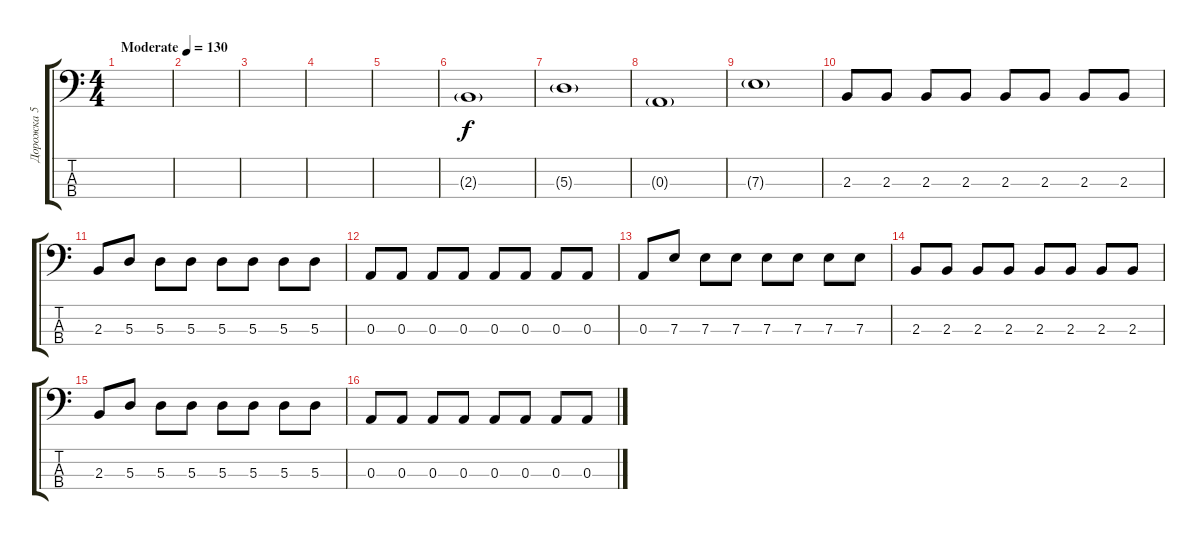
\track ("Дорожка 5" "Дорожка 5") {instrument electricbassfinger}
\staff {score tabs}
\tuning (G2 D2 A1 E1) {hide}
\ts (4 4)
\tempo (130 "Moderate")
\clef f4
\ks c
|
|
|
|
|
2.3{g}.1 |
5.3{g}.1 |
0.3{g}.1 |
7.3{g}.1 |
2.3.8{dy f} 2.3.8 2.3.8 2.3.8 2.3.8 2.3.8 2.3.8 2.3.8 |
2.3.8 5.3.8 5.3.8 5.3.8 5.3.8 5.3.8 5.3.8 5.3.8 |
0.3.8 0.3.8 0.3.8 0.3.8 0.3.8 0.3.8 0.3.8 0.3.8 |
0.3.8 7.3.8 7.3.8 7.3.8 7.3.8 7.3.8 7.3.8 7.3.8 |
2.3.8 2.3.8 2.3.8 2.3.8 2.3.8 2.3.8 2.3.8 2.3.8 |
2.3.8 5.3.8 5.3.8 5.3.8 5.3.8 5.3.8 5.3.8 5.3.8 |
0.3.8 0.3.8 0.3.8 0.3.8 0.3.8 0.3.8 0.3.8 0.3.8
